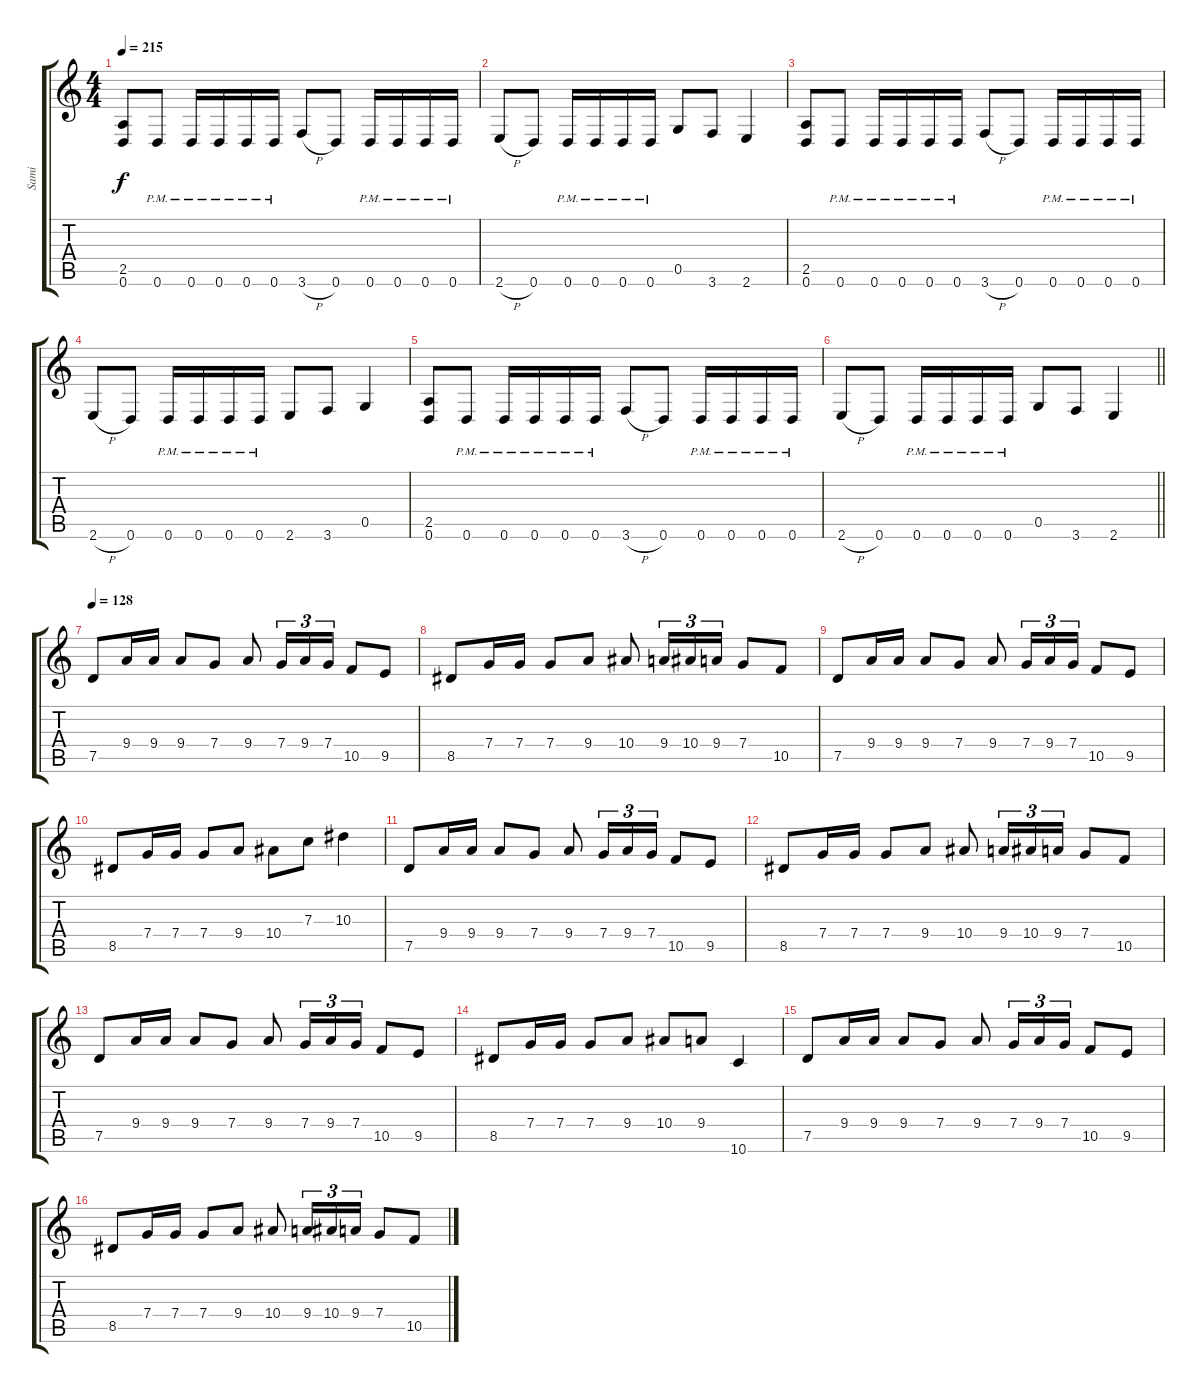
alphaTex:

\track ("Sami" "Sami") {instrument distortionguitar}
\staff {score tabs}
\tuning (D4 A3 F3 C3 G2 D2) {hide}
\ts (4 4)
\tempo 215
\clef g2
\ks c
(2.5 0.6).8{dy f} 0.6{pm}.8 0.6{pm}.16 0.6{pm}.16 0.6{pm}.16 0.6{pm}.16 3.6{h}.8 0.6.8 0.6{pm}.16 0.6{pm}.16 0.6{pm}.16 0.6{pm}.16 |
2.6{h}.8 0.6.8 0.6{pm}.16 0.6{pm}.16 0.6{pm}.16 0.6{pm}.16 0.5.8 3.6.8 2.6.4 |
(2.5 0.6).8 0.6{pm}.8 0.6{pm}.16 0.6{pm}.16 0.6{pm}.16 0.6{pm}.16 3.6{h}.8 0.6.8 0.6{pm}.16 0.6{pm}.16 0.6{pm}.16 0.6{pm}.16 |
2.6{h}.8 0.6.8 0.6{pm}.16 0.6{pm}.16 0.6{pm}.16 0.6{pm}.16 2.6.8 3.6.8 0.5.4 |
(2.5 0.6).8 0.6{pm}.8 0.6{pm}.16 0.6{pm}.16 0.6{pm}.16 0.6{pm}.16 3.6{h}.8 0.6.8 0.6{pm}.16 0.6{pm}.16 0.6{pm}.16 0.6{pm}.16 |
\barLineRight lightlight
2.6{h}.8 0.6.8 0.6{pm}.16 0.6{pm}.16 0.6{pm}.16 0.6{pm}.16 0.5.8 3.6.8 2.6.4 |
\section ("" "")
\tempo 128
7.5.8 9.4.16 9.4.16 9.4.8 7.4.8 9.4.8 7.4.16{tu (3 2)} 9.4.16{tu (3 2)} 7.4.16{tu (3 2)} 10.5.8 9.5.8 |
8.5.8 7.4.16 7.4.16 7.4.8 9.4.8 10.4.8 9.4.16{tu (3 2)} 10.4.16{tu (3 2)} 9.4.16{tu (3 2)} 7.4.8 10.5.8 |
7.5.8 9.4.16 9.4.16 9.4.8 7.4.8 9.4.8 7.4.16{tu (3 2)} 9.4.16{tu (3 2)} 7.4.16{tu (3 2)} 10.5.8 9.5.8 |
8.5.8 7.4.16 7.4.16 7.4.8 9.4.8 10.4.8 7.3.8 10.3.4 |
7.5.8 9.4.16 9.4.16 9.4.8 7.4.8 9.4.8 7.4.16{tu (3 2)} 9.4.16{tu (3 2)} 7.4.16{tu (3 2)} 10.5.8 9.5.8 |
8.5.8 7.4.16 7.4.16 7.4.8 9.4.8 10.4.8 9.4.16{tu (3 2)} 10.4.16{tu (3 2)} 9.4.16{tu (3 2)} 7.4.8 10.5.8 |
7.5.8 9.4.16 9.4.16 9.4.8 7.4.8 9.4.8 7.4.16{tu (3 2)} 9.4.16{tu (3 2)} 7.4.16{tu (3 2)} 10.5.8 9.5.8 |
8.5.8 7.4.16 7.4.16 7.4.8 9.4.8 10.4.8 9.4.8 10.6.4 |
7.5.8 9.4.16 9.4.16 9.4.8 7.4.8 9.4.8 7.4.16{tu (3 2)} 9.4.16{tu (3 2)} 7.4.16{tu (3 2)} 10.5.8 9.5.8 |
8.5.8 7.4.16 7.4.16 7.4.8 9.4.8 10.4.8 9.4.16{tu (3 2)} 10.4.16{tu (3 2)} 9.4.16{tu (3 2)} 7.4.8 10.5.8
